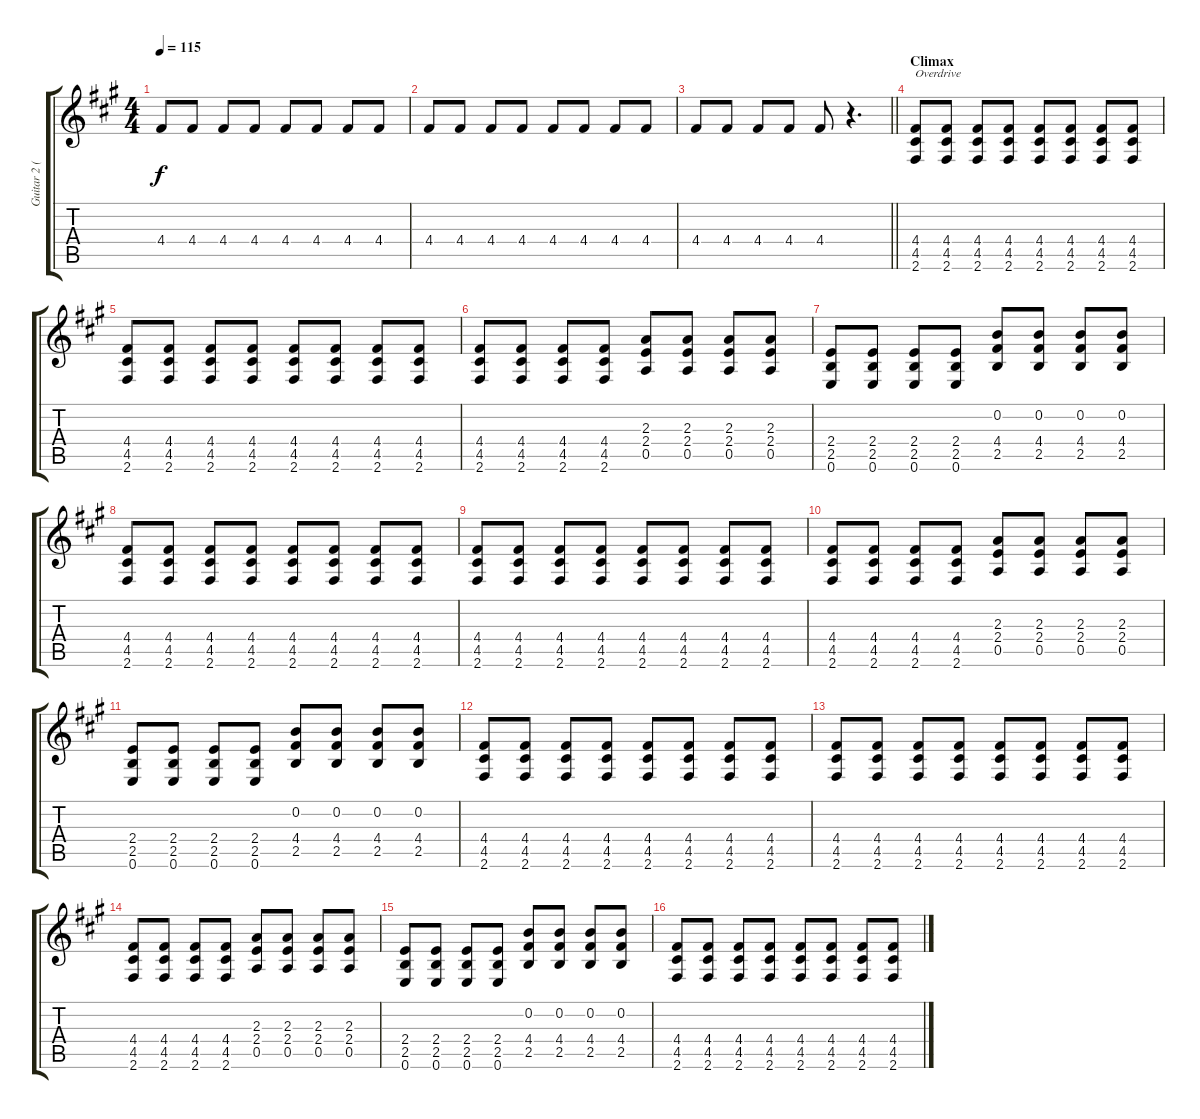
\track ("Guitar 2 (rythm)" "Guitar 2 (") {instrument electricguitarmuted}
\staff {score tabs}
\tuning (E4 B3 G3 D3 A2 E2) {hide}
\ts (4 4)
\tempo 115
\clef g2
\ks f#minor
4.4.8{dy f} 4.4.8 4.4.8 4.4.8 4.4.8 4.4.8 4.4.8 4.4.8 |
4.4.8 4.4.8 4.4.8 4.4.8 4.4.8 4.4.8 4.4.8 4.4.8 |
\barLineRight lightlight
4.4.8 4.4.8 4.4.8 4.4.8 4.4.8 r.4{d} |
\section ("" "Climax")
(4.4 4.5 2.6).8{txt "Overdrive" volume 4 instrument overdrivenguitar} (4.4 4.5 2.6).8 (4.4 4.5 2.6).8 (4.4 4.5 2.6).8 (4.4 4.5 2.6).8 (4.4 4.5 2.6).8 (4.4 4.5 2.6).8 (4.4 4.5 2.6).8 |
(4.4 4.5 2.6).8 (4.4 4.5 2.6).8 (4.4 4.5 2.6).8 (4.4 4.5 2.6).8 (4.4 4.5 2.6).8 (4.4 4.5 2.6).8 (4.4 4.5 2.6).8 (4.4 4.5 2.6).8 |
(4.4 4.5 2.6).8 (4.4 4.5 2.6).8 (4.4 4.5 2.6).8 (4.4 4.5 2.6).8 (2.3 2.4 0.5).8 (2.3 2.4 0.5).8 (2.3 2.4 0.5).8 (2.3 2.4 0.5).8 |
(2.4 2.5 0.6).8 (2.4 2.5 0.6).8 (2.4 2.5 0.6).8 (2.4 2.5 0.6).8 (0.2 4.4 2.5).8 (0.2 4.4 2.5).8 (0.2 4.4 2.5).8 (0.2 4.4 2.5).8 |
(4.4 4.5 2.6).8 (4.4 4.5 2.6).8 (4.4 4.5 2.6).8 (4.4 4.5 2.6).8 (4.4 4.5 2.6).8 (4.4 4.5 2.6).8 (4.4 4.5 2.6).8 (4.4 4.5 2.6).8 |
(4.4 4.5 2.6).8 (4.4 4.5 2.6).8 (4.4 4.5 2.6).8 (4.4 4.5 2.6).8 (4.4 4.5 2.6).8 (4.4 4.5 2.6).8 (4.4 4.5 2.6).8 (4.4 4.5 2.6).8 |
(4.4 4.5 2.6).8 (4.4 4.5 2.6).8 (4.4 4.5 2.6).8 (4.4 4.5 2.6).8 (2.3 2.4 0.5).8 (2.3 2.4 0.5).8 (2.3 2.4 0.5).8 (2.3 2.4 0.5).8 |
(2.4 2.5 0.6).8 (2.4 2.5 0.6).8 (2.4 2.5 0.6).8 (2.4 2.5 0.6).8 (0.2 4.4 2.5).8 (0.2 4.4 2.5).8 (0.2 4.4 2.5).8 (0.2 4.4 2.5).8 |
(4.4 4.5 2.6).8 (4.4 4.5 2.6).8 (4.4 4.5 2.6).8 (4.4 4.5 2.6).8 (4.4 4.5 2.6).8 (4.4 4.5 2.6).8 (4.4 4.5 2.6).8 (4.4 4.5 2.6).8 |
(4.4 4.5 2.6).8 (4.4 4.5 2.6).8 (4.4 4.5 2.6).8 (4.4 4.5 2.6).8 (4.4 4.5 2.6).8 (4.4 4.5 2.6).8 (4.4 4.5 2.6).8 (4.4 4.5 2.6).8 |
(4.4 4.5 2.6).8 (4.4 4.5 2.6).8 (4.4 4.5 2.6).8 (4.4 4.5 2.6).8 (2.3 2.4 0.5).8 (2.3 2.4 0.5).8 (2.3 2.4 0.5).8 (2.3 2.4 0.5).8 |
(2.4 2.5 0.6).8 (2.4 2.5 0.6).8 (2.4 2.5 0.6).8 (2.4 2.5 0.6).8 (0.2 4.4 2.5).8 (0.2 4.4 2.5).8 (0.2 4.4 2.5).8 (0.2 4.4 2.5).8 |
(4.4 4.5 2.6).8 (4.4 4.5 2.6).8 (4.4 4.5 2.6).8 (4.4 4.5 2.6).8 (4.4 4.5 2.6).8 (4.4 4.5 2.6).8 (4.4 4.5 2.6).8 (4.4 4.5 2.6).8
